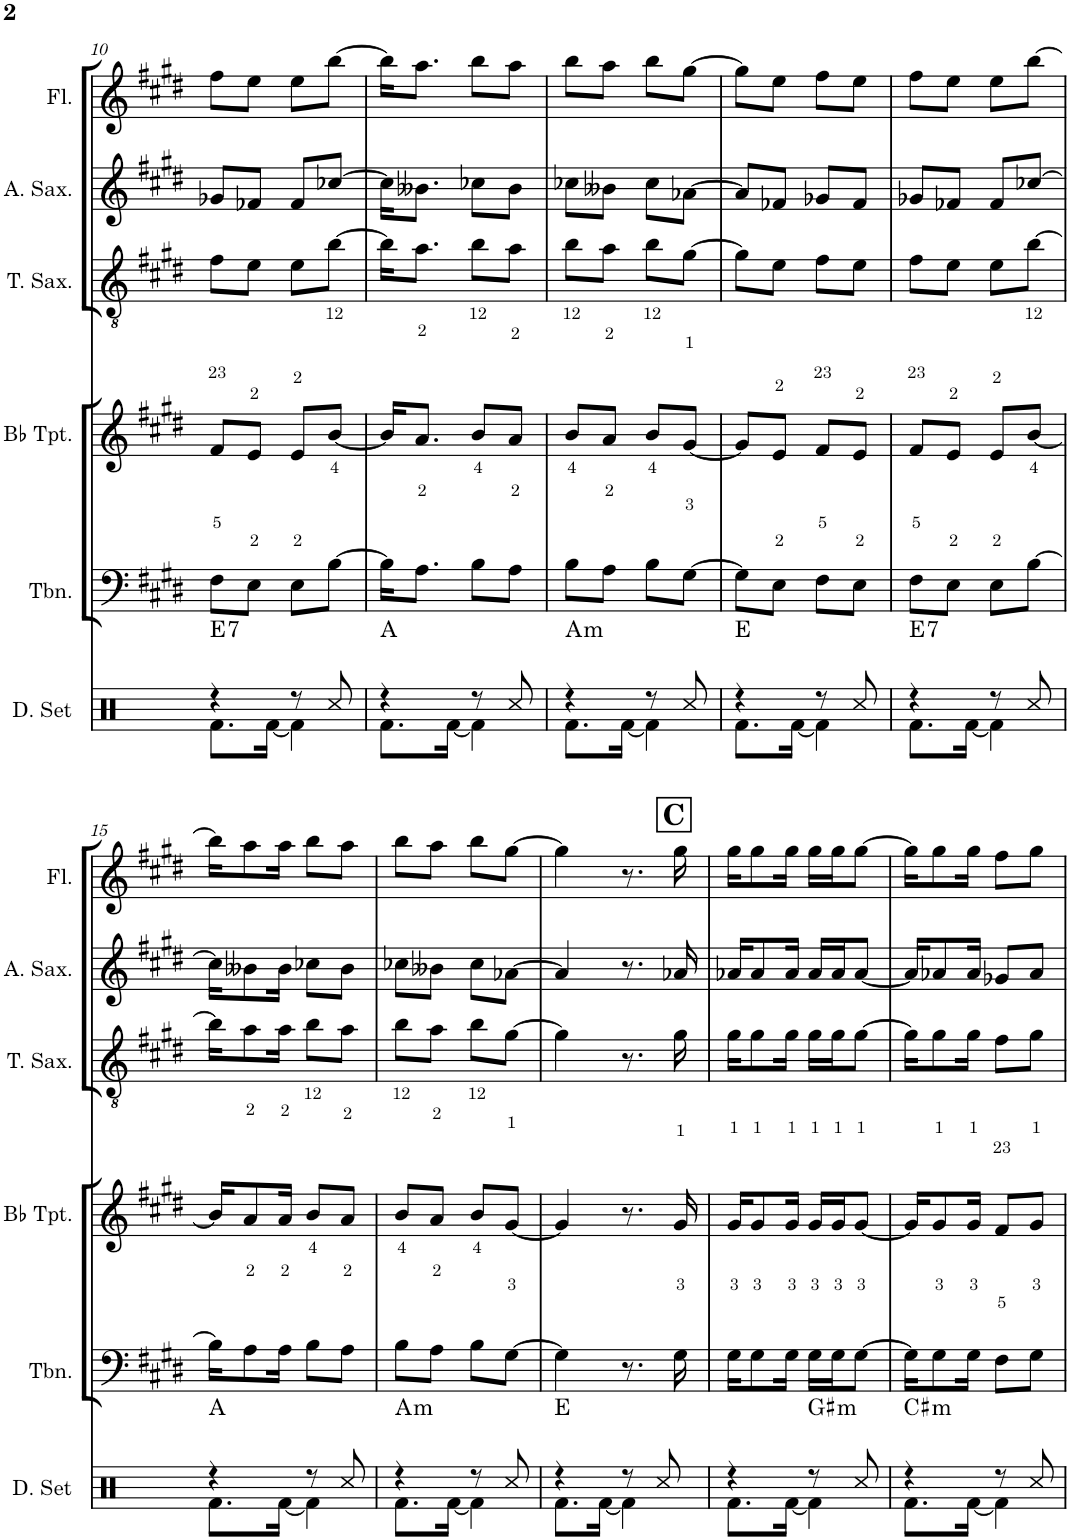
**kern	**harte	**kern	**kern	**kern	**kern	**kern
*part6	*part6	*part5	*part4	*part3	*part2	*part1
*staff6	*	*staff5	*staff4	*staff3	*staff2	*staff1
*I"Drumset	*	*I"Trombone	*I"Bb Trumpet	*I"Tenor Saxophone	*I"Alto Saxophone	*I"Flute
*I'D. Set	*	*I'Tbn.	*I'Bb Tpt.	*I'T. Sax.	*I'A. Sax.	*I'Fl.
!!LO:PB:g=z
*clefX	*	*clefF4	*clefG2	*clefGv2	*clefG2	*clefG2
*	*	*	*ITrd1c2	*ITrd8c14	*ITrd5c9	*
*k[]	*	*k[f#c#g#d#]	*k[f#c#g#d#]	*k[f#c#g#d#]	*k[f#c#g#d#]	*k[f#c#g#d#]
*M2/4	*	*M2/4	*M2/4	*M2/4	*M2/4	*M2/4
=10	=10	=10	=10	=10	=10	=10
*^	*	*	*	*	*	*
!	!	!LO:H:kt=7	!	!	!	!	!
4r	8.Rf\L	E:7	8F#\L	8f#/L	8f#\L	8g-X/L	8ff#\L
.	.	.	8E\J	8e/J	8e\J	8f-X/J	8ee\J
.	[16Rf\Jk	.	.	.	.	.	.
8r	4Rf\]	.	8E\L	8e/L	8e\L	8f-/L	8ee\L
8Rcc/	.	.	[8B\J	[8b/J	[8b\J	[8cc-X/J	[8bb\J
=11	=11	=11	=11	=11	=11	=11	=11
4r	8.Rf\L	A:maj	16B\KL]	16b/KL]	16b\KL]	16cc-\KL]	16bb\KL]
.	.	.	8.A\J	8.a/J	8.a\J	8.b--X\J	8.aa\J
.	[16Rf\Jk	.	.	.	.	.	.
8r	4Rf\]	.	8B\L	8b/L	8b\L	8cc-X\L	8bb\L
8Rcc/	.	.	8A\J	8a/J	8a\J	8b--\J	8aa\J
=12	=12	=12	=12	=12	=12	=12	=12
!	!	!LO:H:kt=m	!	!	!	!	!
4r	8.Rf\L	A:min	8B\L	8b/L	8b\L	8cc-X\L	8bb\L
.	.	.	8A\J	8a/J	8a\J	8b--X\J	8aa\J
.	[16Rf\Jk	.	.	.	.	.	.
8r	4Rf\]	.	8B\L	8b/L	8b\L	8cc-\L	8bb\L
8Rcc/	.	.	[8G#\J	[8g#/J	[8g#\J	[8a-X\J	[8gg#\J
=13	=13	=13	=13	=13	=13	=13	=13
4r	8.Rf\L	E:maj	8G#\L]	8g#/L]	8g#\L]	8a-/L]	8gg#\L]
.	.	.	8E\J	8e/J	8e\J	8f-X/J	8ee\J
.	[16Rf\Jk	.	.	.	.	.	.
8r	4Rf\]	.	8F#\L	8f#/L	8f#\L	8g-X/L	8ff#\L
8Rcc/	.	.	8E\J	8e/J	8e\J	8f-/J	8ee\J
=14	=14	=14	=14	=14	=14	=14	=14
!	!	!LO:H:kt=7	!	!	!	!	!
4r	8.Rf\L	E:7	8F#\L	8f#/L	8f#\L	8g-X/L	8ff#\L
.	.	.	8E\J	8e/J	8e\J	8f-X/J	8ee\J
.	[16Rf\Jk	.	.	.	.	.	.
8r	4Rf\]	.	8E\L	8e/L	8e\L	8f-/L	8ee\L
8Rcc/	.	.	[8B\J	[8b/J	[8b\J	[8cc-X/J	[8bb\J
!!LO:LB:g=z
=15	=15	=15	=15	=15	=15	=15	=15
4r	8.Rf\L	A:maj	16B\KL]	16b/KL]	16b\KL]	16cc-\KL]	16bb\KL]
.	.	.	8A\	8a/	8a\	8b--X\	8aa\
.	[16Rf\Jk	.	16A\Jk	16a/Jk	16a\Jk	16b--\Jk	16aa\Jk
8r	4Rf\]	.	8B\L	8b/L	8b\L	8cc-X\L	8bb\L
8Rcc/	.	.	8A\J	8a/J	8a\J	8b--\J	8aa\J
=16	=16	=16	=16	=16	=16	=16	=16
!	!	!LO:H:kt=m	!	!	!	!	!
4r	8.Rf\L	A:min	8B\L	8b/L	8b\L	8cc-X\L	8bb\L
.	.	.	8A\J	8a/J	8a\J	8b--X\J	8aa\J
.	[16Rf\Jk	.	.	.	.	.	.
8r	4Rf\]	.	8B\L	8b/L	8b\L	8cc-\L	8bb\L
8Rcc/	.	.	[8G#\J	[8g#/J	[8g#\J	[8a-X\J	[8gg#\J
!!LO:REH:place=s1:a:B:cj:fs=14:t=C:qo=1.75
=17	=17	=17	=17	=17	=17	=17	=17
4r	8.Rf\L	E:maj	4G#\]	4g#/]	4g#\]	4a-/]	4gg#\]
.	[16Rf\Jk	.	.	.	.	.	.
8r	4Rf\]	.	8.r	8.r	8.r	8.r	8.r
8Rcc/	.	.	.	.	.	.	.
.	.	.	16G#\	16g#/	16g#\	16a-X/	16gg#\
=18	=18	=18	=18	=18	=18	=18	=18
4r	8.Rf\L	.	16G#\KL	16g#/KL	16g#\KL	16a-X/KL	16gg#\KL
.	.	.	8G#\	8g#/	8g#\	8a-/	8gg#\
.	[16Rf\Jk	.	16G#\Jk	16g#/Jk	16g#\Jk	16a-/Jk	16gg#\Jk
!	!	!LO:H:kt=m	!	!	!	!	!
8r	4Rf\]	G#:min	16G#\LL	16g#/LL	16g#\LL	16a-/LL	16gg#\LL
.	.	.	16G#\J	16g#/J	16g#\J	16a-/J	16gg#\J
8Rcc/	.	.	[8G#\J	[8g#/J	[8g#\J	[8a-/J	[8gg#\J
=19	=19	=19	=19	=19	=19	=19	=19
!	!	!LO:H:kt=m	!	!	!	!	!
4r	8.Rf\L	C#:min	16G#\KL]	16g#/KL]	16g#\KL]	16a-/KL]	16gg#\KL]
.	.	.	8G#\	8g#/	8g#\	8a-X/	8gg#\
.	[16Rf\Jk	.	16G#\Jk	16g#/Jk	16g#\Jk	16a-/Jk	16gg#\Jk
8r	4Rf\]	.	8F#\L	8f#/L	8f#\L	8g-X/L	8ff#\L
8Rcc/	.	.	8G#\J	8g#/J	8g#\J	8a-/J	8gg#\J
*v	*v	*	*	*	*	*	*
=	=	=	=	=	=	=
*-	*-	*-	*-	*-	*-	*-
